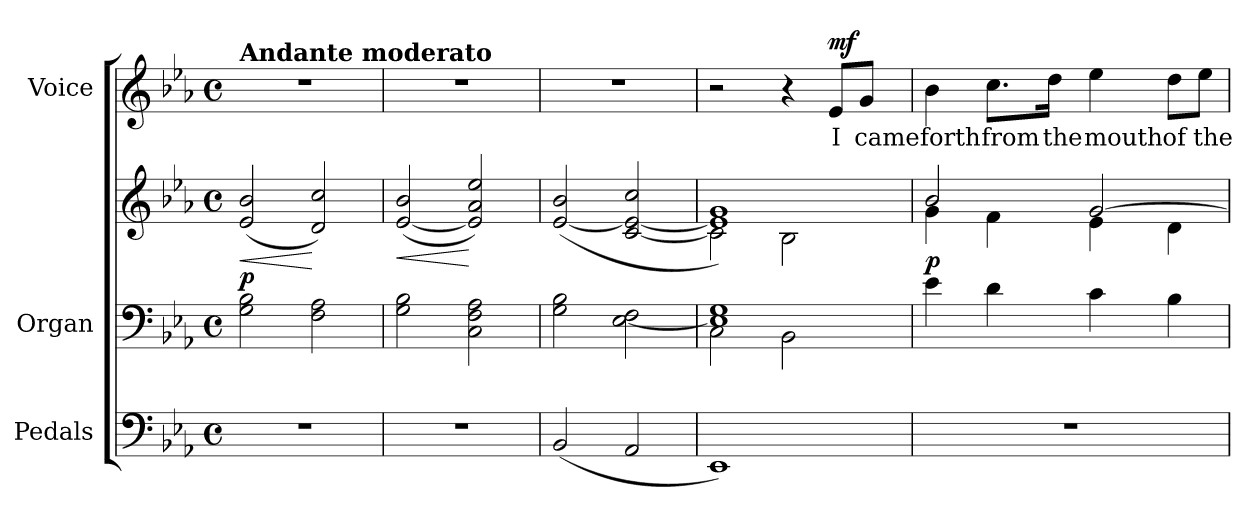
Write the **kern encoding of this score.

**kern	**kern	**kern	**dynam	**kern	**text	**dynam
*part3	*part2	*part2	*part2	*part1	*part1	*part1
*staff4	*staff3	*staff2	*staff2/3	*staff1	*staff1	*staff1
*I"Pedals	*I"Organ	*	*	*I"Voice	*	*
*I'Ped.	*I'Org.	*	*	*I'Voice	*	*
!!LO:PB:g=z
*clefF4	*clefF4	*clefG2	*	*clefG2	*	*
*k[b-e-a-]	*k[b-e-a-]	*k[b-e-a-]	*	*k[b-e-a-]	*	*
*E-:	*E-:	*E-:	*	*E-:	*	*
*M4/4	*M4/4	*M4/4	*	*M4/4	*	*
*met(c)	*met(c)	*met(c)	*	*met(c)	*	*
*MM80	*MM80	*MM80	*	*MM80	*	*
=1	=1	=1	=1	=1	=1	=1
!	!	!	!	!LO:TX:a:B:t=Andante moderato	!	!
!	!	!	!LO:HP:b	!	!	!
!	!	!	!LO:HP:n=1:b	!	!	!
1r	2Gi\ 2B-i	(2e-i/ 2b-i	< > p	1r	.	.
.	2Fi\ 2A-i	2di/ 2cci)	[	.	.	.
.	.	.	]	.	.	.
=2	=2	=2	=2	=2	=2	=2
!	!	!	!LO:HP:b	!	!	!
!	!	!	!LO:HP:n=1:b	!	!	!
1r	2Gi\ 2B-i	([2e-i/ 2b-i	< >	1r	.	.
.	2Ci\ 2Fi 2A-i	2e-i/] 2a-i 2ee-i)	[	.	.	.
.	.	.	]	.	.	.
=3	=3	=3	=3	=3	=3	=3
(2BB-i/	2Gi\ 2B-i	([2e-i/ 2b-i	.	1r	.	.
2AA-i/	[2E-i\ 2Fi	[2ci/ 2e-i_ 2cci	.	.	.	.
=4	=4	=4	=4	=4	=4	=4
*	*^	*^	*	*	*	*
1EE-i)	1E-i] 1Gi	2Ci\	1e-i] 1gi)	2ci\]	.	2r	.	.
.	.	2BB-i\	.	2B-i\	.	4r	.	.
!	!	!	!	!	!	!	!LO:LY:b:color=#000000	!
.	.	.	.	.	.	8e-i/L	I	mf
!	!	!	!	!	!	!	!LO:LY:b:color=#000000	!
.	.	.	.	.	.	8gi/J	came	.
*	*v	*v	*	*	*	*	*	*
=5	=5	=5	=5	=5	=5	=5	=5
!	!	!	!	!	!	!LO:LY:b:color=#000000	!
1r	4e-i\	2b-i/	4gi\	p	4b-i\	forth	.
!	!	!	!	!	!	!LO:LY:b:color=#000000	!
.	4di\	.	4fi\	.	8.cci\L	from	.
!	!	!	!	!	!	!LO:LY:b:color=#000000	!
.	.	.	.	.	16ddi\Jk	the	.
!	!	!	!	!	!	!LO:LY:b:color=#000000	!
.	4ci\	[2gi/	4e-i\	.	4ee-i\	mouth	.
!	!	!	!	!	!	!LO:LY:b:color=#000000	!
.	4B-i\	.	4di\	.	8ddi\L	of	.
!	!	!	!	!	!	!LO:LY:b:color=#000000	!
.	.	.	.	.	8ee-i\J	the	.
*	*	*v	*v	*	*	*	*
=	=	=	=	=	=	=
*-	*-	*-	*-	*-	*-	*-
